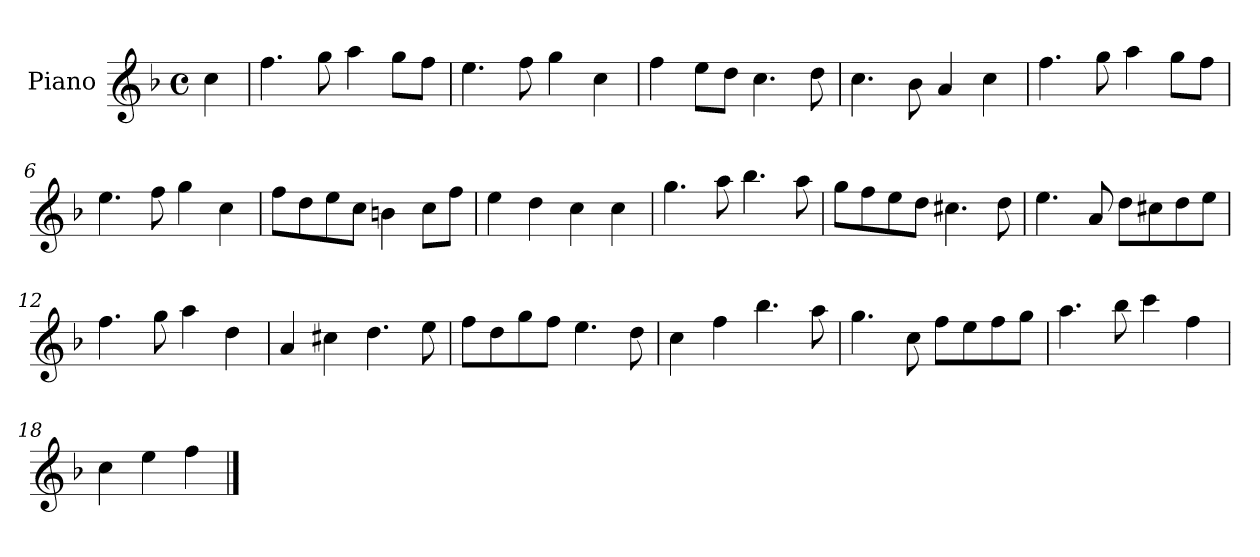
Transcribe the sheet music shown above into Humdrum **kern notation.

**kern
*part1
*staff1
*I"Piano
*I'Pno.
*clefG2
*k[b-]
*M4/4
*met(c)
=
4cc\
=1
4.ff\
8gg\
4aa\
8gg\L
8ff\J
=2
4.ee\
8ff\
4gg\
4cc\
=3
4ff\
8ee\L
8dd\J
4.cc\
8dd\
=4
4.cc\
8b-\
4a/
4cc\
=5
4.ff\
8gg\
4aa\
8gg\L
8ff\J
=6
4.ee\
8ff\
4gg\
4cc\
!!LO:LB:g=z
=7
8ff\L
8dd\
8ee\
8cc\J
4bn\
8cc\L
8ff\J
=8
4ee\
4dd\
4cc\
4cc\
=9
4.gg\
8aa\
4.bb-\
8aa\
=10
8gg\L
8ff\
8ee\
8dd\J
4.cc#X\
8dd\
=11
4.ee\
8a/
8dd\L
8cc#X\
8dd\
8ee\J
=12
4.ff\
8gg\
4aa\
4dd\
!!LO:LB:g=z
=13
4a/
4cc#X\
4.dd\
8ee\
=14
8ff\L
8dd\
8gg\
8ff\J
4.ee\
8dd\
=15
4cc\
4ff\
4.bb-\
8aa\
=16
4.gg\
8cc\
8ff\L
8ee\
8ff\
8gg\J
=17
4.aa\
8bb-\
4ccc\
4ff\
=18
4cc\
4ee\
4ff\
==
*-
